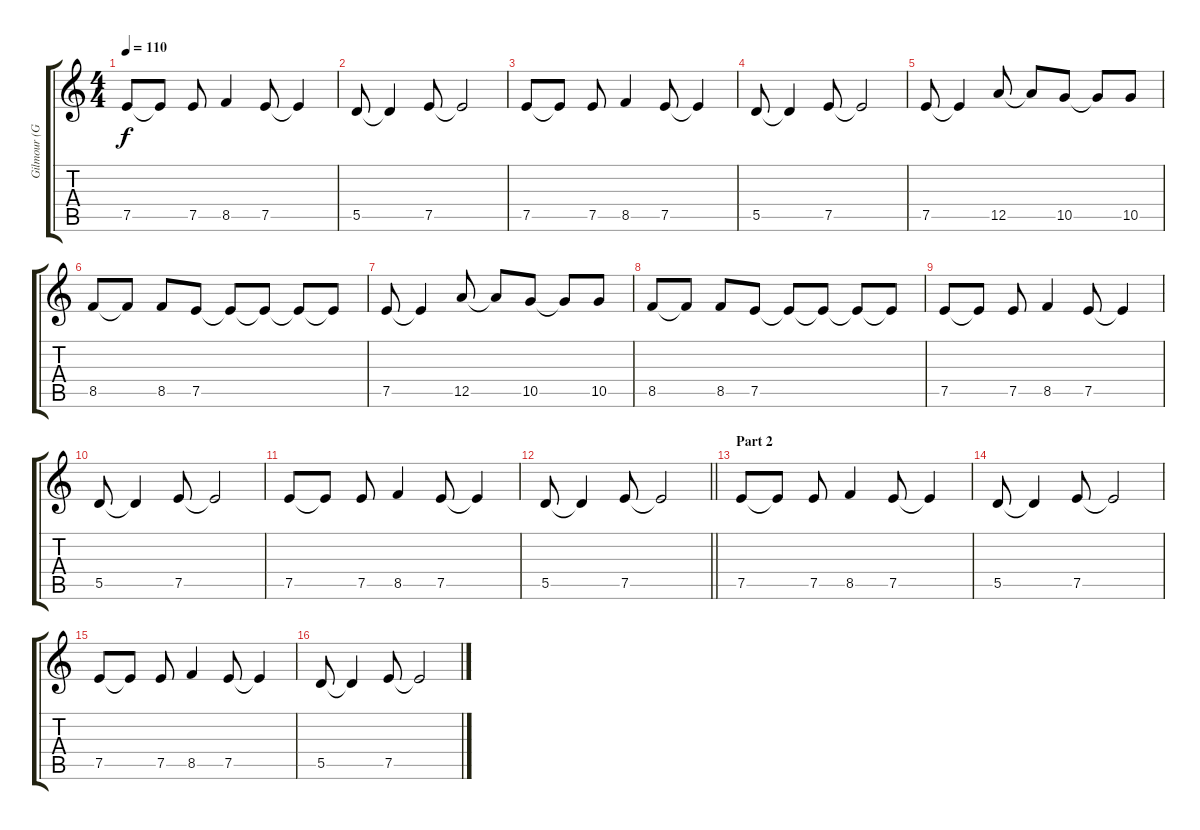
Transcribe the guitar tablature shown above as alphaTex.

\track ("Gilmour (Guitar w/ Slide)" "Gilmour (G") {instrument electricguitarjazz}
\staff {score tabs}
\tuning (E4 B3 G3 D3 A2 E2) {hide}
\ts (4 4)
\tempo 110
\clef g2
\ks c
7.5.8{dy f} 7.5{t}.8 7.5.8 8.5.4 7.5.8 7.5{t}.4 |
5.5.8 5.5{t}.4 7.5.8 7.5{t}.2 |
7.5.8 7.5{t}.8 7.5.8 8.5.4 7.5.8 7.5{t}.4 |
5.5.8 5.5{t}.4 7.5.8 7.5{t}.2 |
7.5.8 7.5{t}.4 12.5.8 12.5{t}.8 10.5.8 10.5{t}.8 10.5.8 |
8.5.8 8.5{t}.8 8.5.8 7.5.8 7.5{t}.8 7.5{t}.8 7.5{t}.8 7.5{t}.8 |
7.5.8 7.5{t}.4 12.5.8 12.5{t}.8 10.5.8 10.5{t}.8 10.5.8 |
8.5.8 8.5{t}.8 8.5.8 7.5.8 7.5{t}.8 7.5{t}.8 7.5{t}.8 7.5{t}.8 |
7.5.8 7.5{t}.8 7.5.8 8.5.4 7.5.8 7.5{t}.4 |
5.5.8 5.5{t}.4 7.5.8 7.5{t}.2 |
7.5.8 7.5{t}.8 7.5.8 8.5.4 7.5.8 7.5{t}.4 |
\barLineRight lightlight
5.5.8 5.5{t}.4 7.5.8 7.5{t}.2 |
\section ("" "Part 2")
7.5.8 7.5{t}.8 7.5.8 8.5.4 7.5.8 7.5{t}.4 |
5.5.8 5.5{t}.4 7.5.8 7.5{t}.2 |
7.5.8 7.5{t}.8 7.5.8 8.5.4 7.5.8 7.5{t}.4 |
5.5.8 5.5{t}.4 7.5.8 7.5{t}.2
